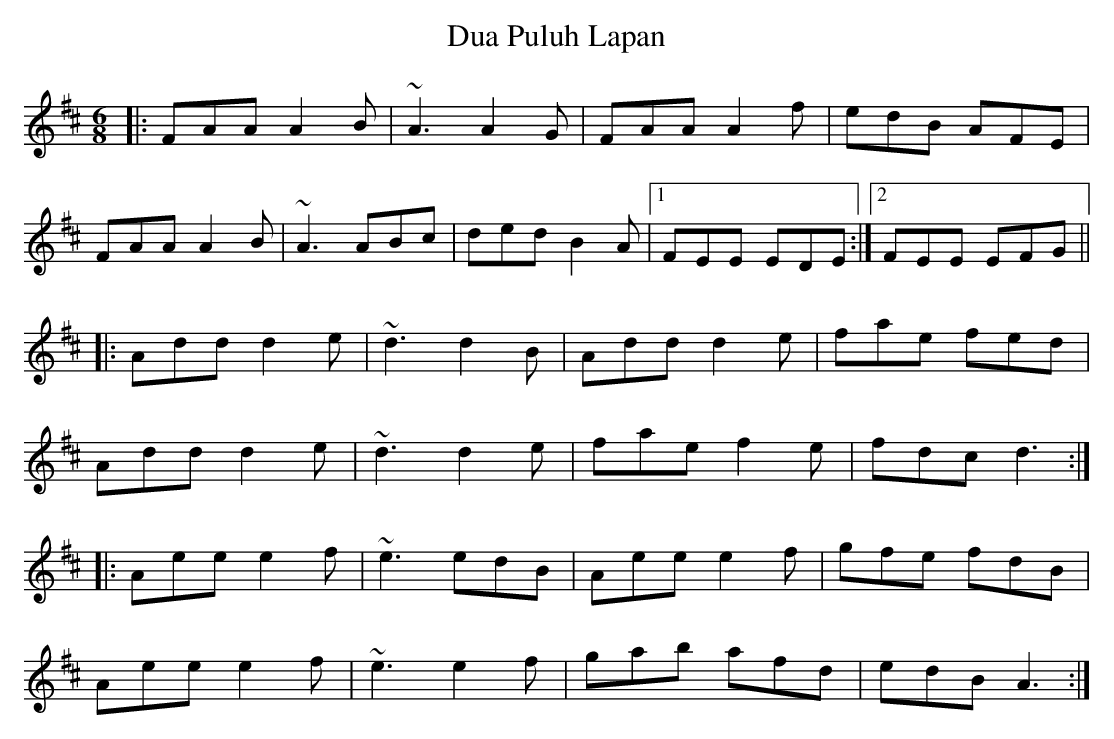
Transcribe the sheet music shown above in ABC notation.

X:1
T: Dua Puluh Lapan
M: 6/8
L: 1/8
K: Dmaj
|:FAA A2B|~A3 A2G|FAA A2f|edB AFE|
FAA A2B|~A3 ABc|ded B2A|1 FEE EDE:|2 FEE EFG||
|:Add d2e|~d3 d2B|Add d2e|fae fed|
Add d2e|~d3 d2e|fae f2e|fdc d3:|
|:Aee e2f|~e3 edB|Aee e2f|gfe fdB|
Aee e2f|~e3 e2f|gab afd|edB A3:|
